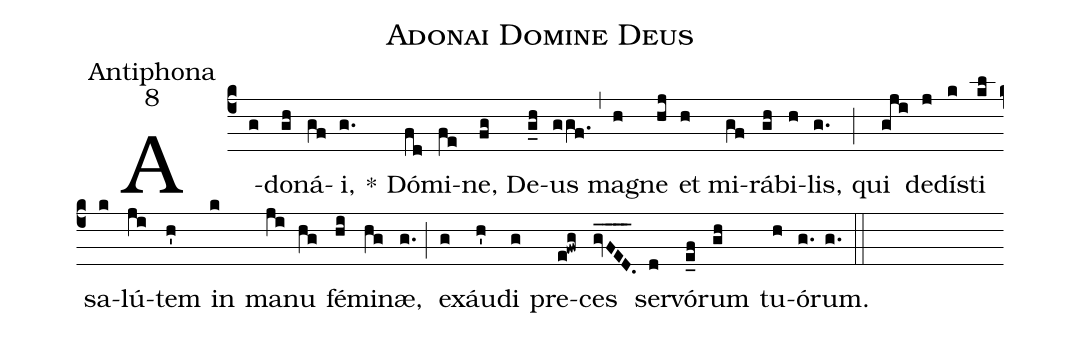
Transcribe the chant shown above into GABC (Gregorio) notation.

name:Adonai Domine Deus;
office-part:Antiphona;
mode:8;
%%
(c4) A(g)do(gh)ná(gf)i,(g.) *() Dó(fd)mi(fe)ne,(fg) De(g_h)us(ggf.) (,) ma(h)gne(hj) et(h) mi(gf)rá(gh)bi(h)lis,(g.) (;) qui(gji) de(j)dí(k)sti(kl) sa(k)lú(ji)tem(h') in(k) ma(ji)nu(hg) fé(hi)mi(hg)næ,(g.) (;) ex(g)áu(h')di(g) pre(e!fwg)ces(gvFED.____) ser(d)vó(e_f)rum(gh) tu(h)ó(g.)rum.(g.) (::)
